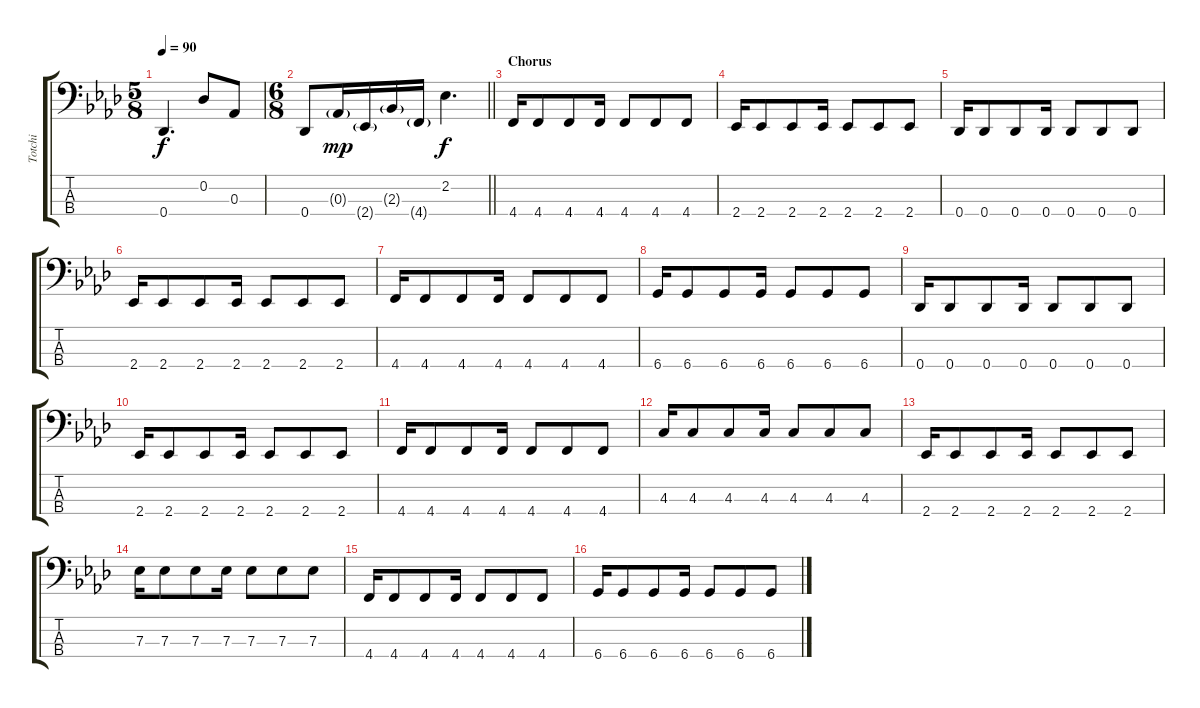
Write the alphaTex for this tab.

\track ("Totchi" "Totchi") {instrument electricbasspick}
\staff {score tabs}
\tuning (Gb2 Db2 Ab1 Db1) {hide}
\ts (5 8)
\tempo 90
\clef f4
\ks fminor
0.4.4{d dy f} 0.2.8 0.3.8 |
\ts (6 8)
\barLineRight lightlight
0.4.8 0.3{g}.16{dy mp} 2.4{g}.16 2.3{g}.16 4.4{g}.16 2.2.4{d dy f} |
\section ("" "Chorus")
4.4.16 4.4.8 4.4.8 4.4.16 4.4.8 4.4.8 4.4.8 |
2.4.16 2.4.8 2.4.8 2.4.16 2.4.8 2.4.8 2.4.8 |
0.4.16 0.4.8 0.4.8 0.4.16 0.4.8 0.4.8 0.4.8 |
2.4.16 2.4.8 2.4.8 2.4.16 2.4.8 2.4.8 2.4.8 |
4.4.16 4.4.8 4.4.8 4.4.16 4.4.8 4.4.8 4.4.8 |
6.4.16 6.4.8 6.4.8 6.4.16 6.4.8 6.4.8 6.4.8 |
0.4.16 0.4.8 0.4.8 0.4.16 0.4.8 0.4.8 0.4.8 |
2.4.16 2.4.8 2.4.8 2.4.16 2.4.8 2.4.8 2.4.8 |
4.4.16 4.4.8 4.4.8 4.4.16 4.4.8 4.4.8 4.4.8 |
4.3.16 4.3.8 4.3.8 4.3.16 4.3.8 4.3.8 4.3.8 |
2.4.16 2.4.8 2.4.8 2.4.16 2.4.8 2.4.8 2.4.8 |
7.3.16 7.3.8 7.3.8 7.3.16 7.3.8 7.3.8 7.3.8 |
4.4.16 4.4.8 4.4.8 4.4.16 4.4.8 4.4.8 4.4.8 |
6.4.16 6.4.8 6.4.8 6.4.16 6.4.8 6.4.8 6.4.8
